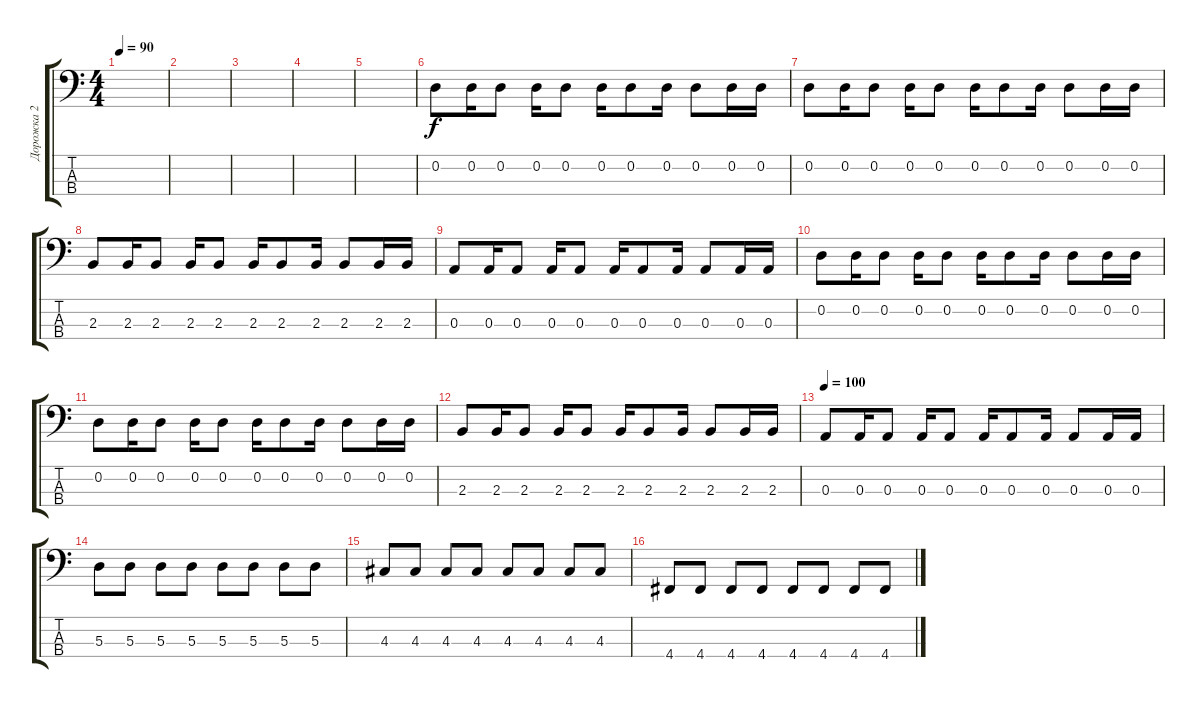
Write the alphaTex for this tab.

\track ("Дорожка 2" "Дорожка 2") {instrument electricbasspick}
\staff {score tabs}
\tuning (G2 D2 A1 D1) {hide}
\ts (4 4)
\tempo 90
\clef f4
\ks c
|
|
|
|
|
0.2.8 0.2.16 0.2.8 0.2.16 0.2.8 0.2.16 0.2.8 0.2.16 0.2.8 0.2.16 0.2.16 |
0.2.8 0.2.16 0.2.8 0.2.16 0.2.8 0.2.16 0.2.8 0.2.16 0.2.8 0.2.16 0.2.16 |
2.3.8 2.3.16 2.3.8 2.3.16 2.3.8 2.3.16 2.3.8 2.3.16 2.3.8 2.3.16 2.3.16 |
0.3.8 0.3.16 0.3.8 0.3.16 0.3.8 0.3.16 0.3.8 0.3.16 0.3.8 0.3.16 0.3.16 |
0.2.8 0.2.16 0.2.8 0.2.16 0.2.8 0.2.16 0.2.8 0.2.16 0.2.8 0.2.16 0.2.16 |
0.2.8 0.2.16 0.2.8 0.2.16 0.2.8 0.2.16 0.2.8 0.2.16 0.2.8 0.2.16 0.2.16 |
2.3.8 2.3.16 2.3.8 2.3.16 2.3.8 2.3.16 2.3.8 2.3.16 2.3.8 2.3.16 2.3.16 |
\tempo 100
0.3.8 0.3.16 0.3.8 0.3.16 0.3.8 0.3.16 0.3.8 0.3.16 0.3.8 0.3.16 0.3.16 |
5.3.8 5.3.8 5.3.8 5.3.8 5.3.8 5.3.8 5.3.8 5.3.8 |
4.3.8 4.3.8 4.3.8 4.3.8 4.3.8 4.3.8 4.3.8 4.3.8 |
4.4.8 4.4.8 4.4.8 4.4.8 4.4.8 4.4.8 4.4.8 4.4.8
